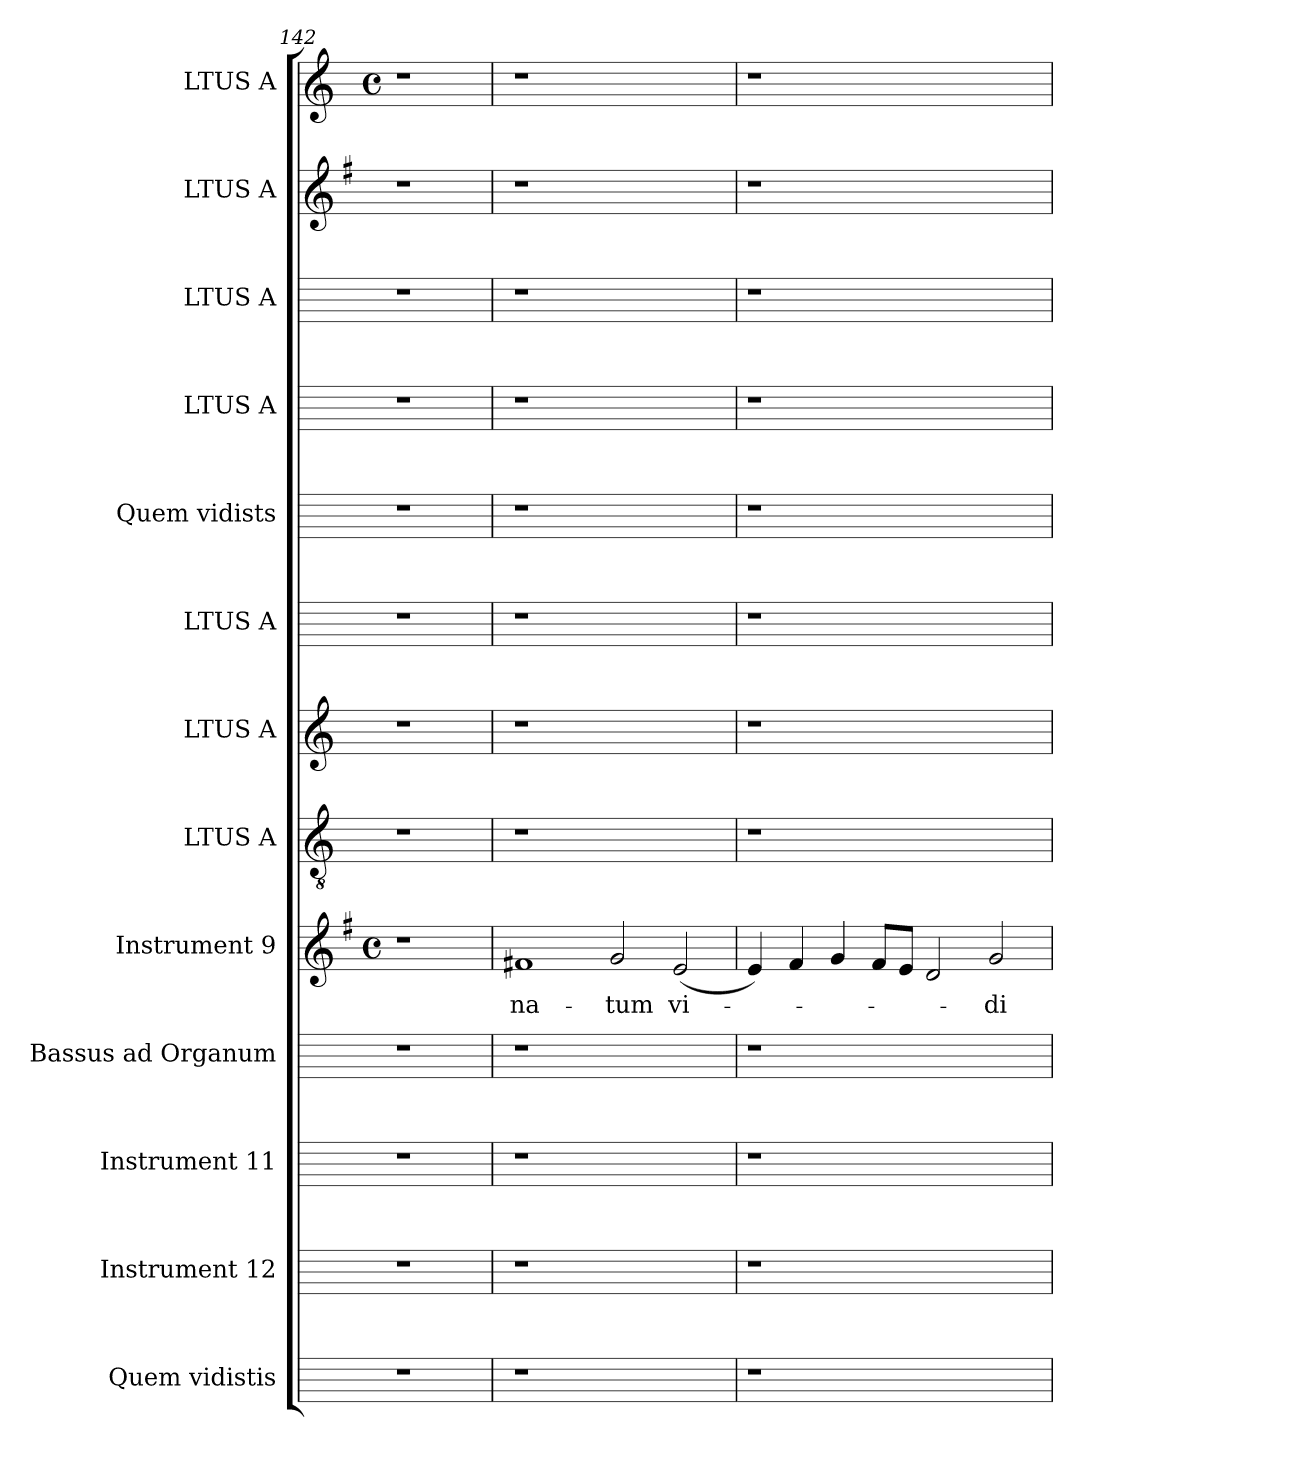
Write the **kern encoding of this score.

**kern	**kern	**kern	**kern	**kern	**text	**kern	**kern	**kern	**kern	**kern	**kern	**kern	**kern
*part13	*part12	*part11	*part10	*part9	*part9	*part8	*part7	*part6	*part5	*part4	*part3	*part2	*part1
*staff13	*staff12	*staff11	*staff10	*staff9	*staff9	*staff8	*staff7	*staff6	*staff5	*staff4	*staff3	*staff2	*staff1
*I"Quem vidistis	*I"Instrument 12	*I"Instrument 11	*I"Bassus ad Organum	*I"Instrument 9	*	*I"LTUS  A	*I"LTUS  A	*I"LTUS  A	*I"Quem vidists	*I"LTUS  A	*I"LTUS  A	*I"LTUS  A	*I"LTUS  A
*	*	*	*	*clefG2	*	*clefGv2	*clefG2	*	*	*	*	*clefG2	*clefG2
*	*	*	*	*k[f#]	*	*	*	*	*	*	*	*k[f#]	*
*	*	*	*	*G:	*	*	*	*	*	*	*	*G:	*
*	*	*	*	*M4/4	*	*	*	*	*	*	*	*	*M4/4
*	*	*	*	*met(c)	*	*	*	*	*	*	*	*	*met(c)
=142	=142	=142	=142	=142	=142	=142	=142	=142	=142	=142	=142	=142	=142
1r	1r	1r	1r	1r	.	1r	1r	1r	1r	1r	1r	1r	1r
=143	=143	=143	=143	=143	=143	=143	=143	=143	=143	=143	=143	=143	=143
1r	1r	1r	1r	1r	.	1r	1r	1r	1r	1r	1r	1r	1r
=144	=144	=144	=144	=144	=144	=144	=144	=144	=144	=144	=144	=144	=144
!	!	!	!	!	!LO:LY:b:cj	!	!	!	!	!	!	!	!
1r	1r	1r	1r	1f#X	na-	1r	1r	1r	1r	1r	1r	1r	1r
!	!	!	!	!	!LO:LY:b:cj	!	!	!	!	!	!	!	!
1ryy	1ryy	1ryy	1ryy	2g/	-tum	1ryy	1ryy	1ryy	1ryy	1ryy	1ryy	1ryy	1ryy
!	!	!	!	!	!LO:LY:b:cj	!	!	!	!	!	!	!	!
.	.	.	.	(<2e/	vi-	.	.	.	.	.	.	.	.
=145	=145	=145	=145	=145	=145	=145	=145	=145	=145	=145	=145	=145	=145
1r	1r	1r	1r	4e/)	.	1r	1r	1r	1r	1r	1r	1r	1r
.	.	.	.	4f#/	.	.	.	.	.	.	.	.	.
.	.	.	.	4g/	.	.	.	.	.	.	.	.	.
.	.	.	.	8f#/L	.	.	.	.	.	.	.	.	.
.	.	.	.	8e/J	.	.	.	.	.	.	.	.	.
1ryy	1ryy	1ryy	1ryy	2d/	.	1ryy	1ryy	1ryy	1ryy	1ryy	1ryy	1ryy	1ryy
!	!	!	!	!	!LO:LY:b:cj	!	!	!	!	!	!	!	!
.	.	.	.	2g/	-di-	.	.	.	.	.	.	.	.
=	=	=	=	=	=	=	=	=	=	=	=	=	=
*-	*-	*-	*-	*-	*-	*-	*-	*-	*-	*-	*-	*-	*-
